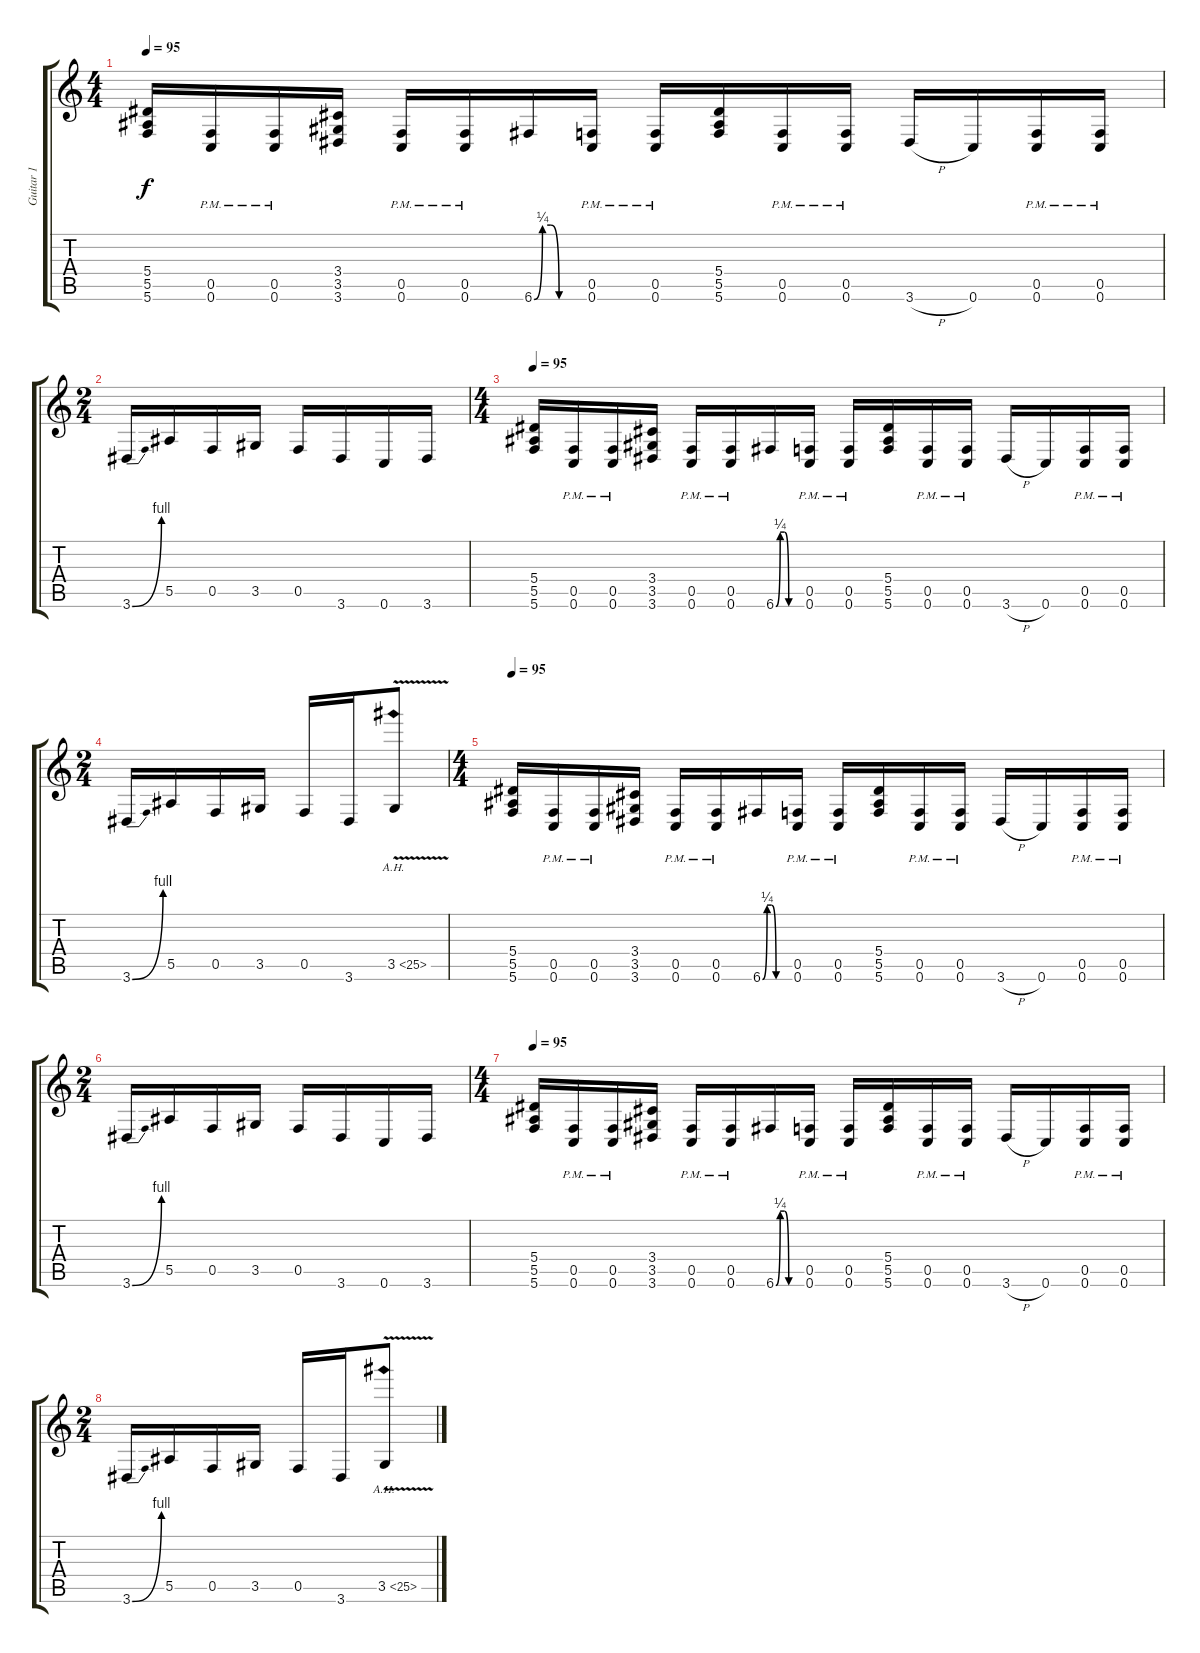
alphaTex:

\track ("Guitar 1" "Guitar 1") {instrument electricguitarclean}
\staff {score tabs}
\tuning (C4 G3 Eb3 Bb2 F2 C2) {hide}
\ts (4 4)
\tempo 90
\tempo 95
\clef g2
\ks c
(5.4 5.5 5.6).16{dy f balance 16} (0.5 0.6{pm}).16 (0.5 0.6{pm}).16 (3.4 3.5 3.6).16 (0.5 0.6{pm}).16 (0.5 0.6{pm}).16 6.6{be (custom 0 0 10 1 20 1 30 0 60 0)}.16 (0.5 0.6{pm}).16 (0.5 0.6{pm}).16 (5.4 5.5 5.6).16 (0.5 0.6{pm}).16 (0.5 0.6{pm}).16 3.6{h}.16 0.6.16 (0.5{pm} 0.6{pm}).16 (0.5{pm} 0.6{pm}).16 |
\ts (2 4)
3.6{be (bend 0 0 60 4)}.16 5.5.16 0.5.16 3.5.16 0.5.16 3.6.16 0.6.16 3.6.16 |
\ts (4 4)
\tempo 95
(5.4 5.5 5.6).16 (0.5 0.6{pm}).16 (0.5 0.6{pm}).16 (3.4 3.5 3.6).16 (0.5 0.6{pm}).16 (0.5 0.6{pm}).16 6.6{be (custom 0 0 10 1 20 1 30 0 60 0)}.16 (0.5 0.6{pm}).16 (0.5 0.6{pm}).16 (5.4 5.5 5.6).16 (0.5 0.6{pm}).16 (0.5 0.6{pm}).16 3.6{h}.16 0.6.16 (0.5{pm} 0.6{pm}).16 (0.5{pm} 0.6{pm}).16 |
\ts (2 4)
3.6{be (bend 0 0 60 4)}.16 5.5.16 0.5.16 3.5.16 0.5.16 3.6.16 3.5{ah 22 v}.8 |
\ts (4 4)
\tempo 90
\tempo 95
(5.4 5.5 5.6).16{balance 16} (0.5 0.6{pm}).16 (0.5 0.6{pm}).16 (3.4 3.5 3.6).16 (0.5 0.6{pm}).16 (0.5 0.6{pm}).16 6.6{be (custom 0 0 10 1 20 1 30 0 60 0)}.16 (0.5 0.6{pm}).16 (0.5 0.6{pm}).16 (5.4 5.5 5.6).16 (0.5 0.6{pm}).16 (0.5 0.6{pm}).16 3.6{h}.16 0.6.16 (0.5{pm} 0.6{pm}).16 (0.5{pm} 0.6{pm}).16 |
\ts (2 4)
3.6{be (bend 0 0 60 4)}.16 5.5.16 0.5.16 3.5.16 0.5.16 3.6.16 0.6.16 3.6.16 |
\ts (4 4)
\tempo 95
(5.4 5.5 5.6).16 (0.5 0.6{pm}).16 (0.5 0.6{pm}).16 (3.4 3.5 3.6).16 (0.5 0.6{pm}).16 (0.5 0.6{pm}).16 6.6{be (custom 0 0 10 1 20 1 30 0 60 0)}.16 (0.5 0.6{pm}).16 (0.5 0.6{pm}).16 (5.4 5.5 5.6).16 (0.5 0.6{pm}).16 (0.5 0.6{pm}).16 3.6{h}.16 0.6.16 (0.5{pm} 0.6{pm}).16 (0.5{pm} 0.6{pm}).16 |
\ts (2 4)
3.6{be (bend 0 0 60 4)}.16 5.5.16 0.5.16 3.5.16 0.5.16 3.6.16 3.5{ah 22 v}.8
